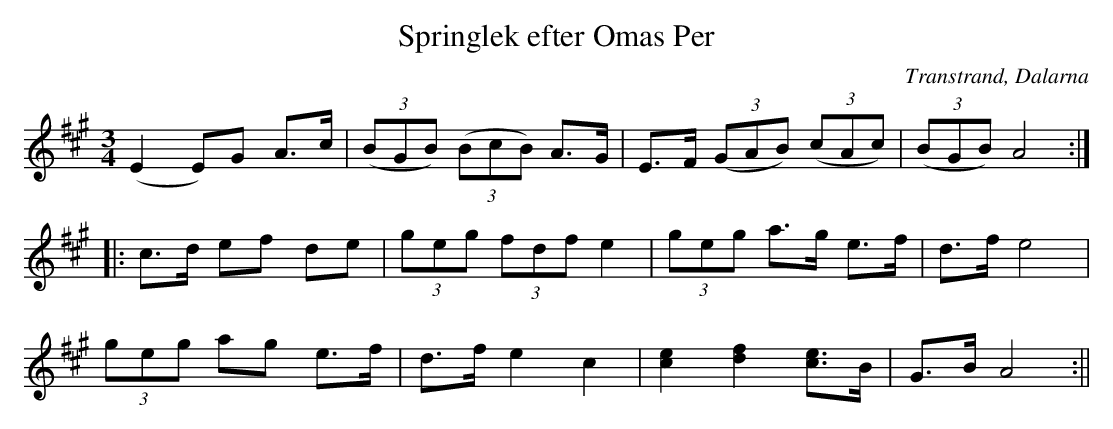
X:1
T:Springlek efter Omas Per
O:Transtrand, Dalarna
M:3/4
L:1/8
K:A
Q: 120
(E2 E)G A>c| (3(BGB) (3(BcB) A>G| E>F (3(GAB) (3(cAc) | (3(BGB) A4 & x2 :||:
c>d ef de | (3geg (3fdf e2 | (3geg a>g e>f | d>f e4 |
(3geg ag e>f | d>f e2 c2 | [e2c2] [f2d2] [ce]>B | G>B A4 :||
